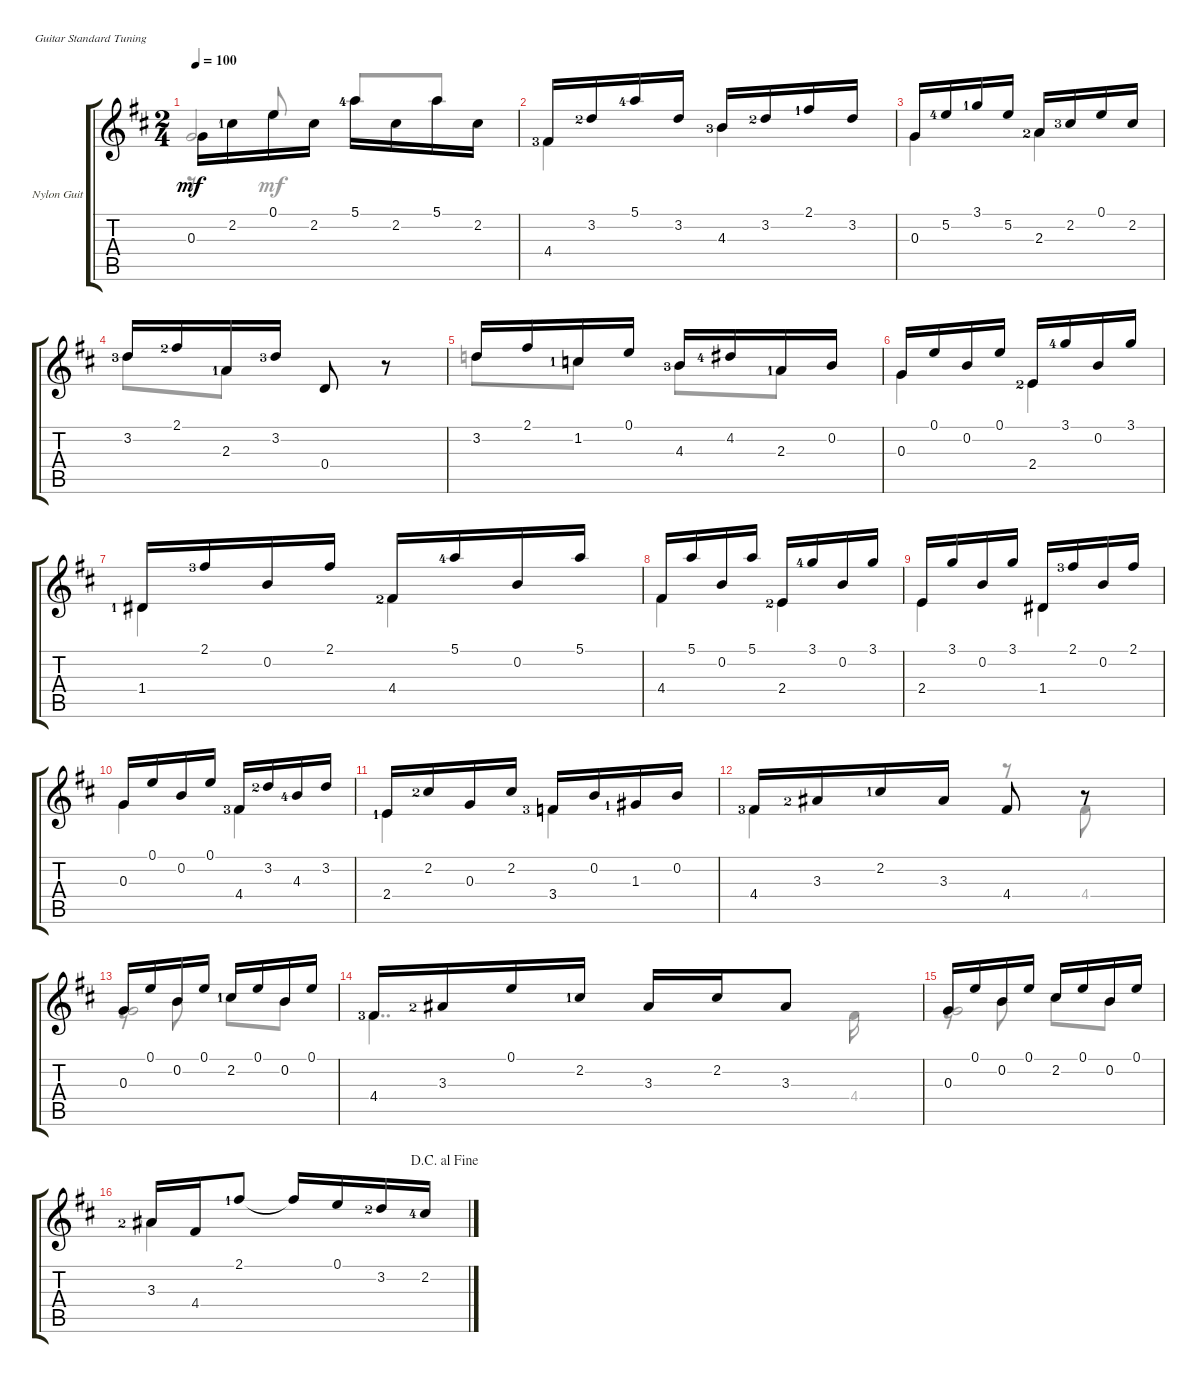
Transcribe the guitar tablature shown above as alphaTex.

\defaultSystemsLayout 4
\bracketExtendMode groupsimilarinstruments
\firstSystemTrackNameOrientation horizontal
\otherSystemsTrackNameOrientation horizontal
\track ("Nylon Guitar" "Nylon Guit") {instrument acousticguitarsteel}
\staff {score tabs}
\tuning (E4 B3 G3 D3 A2 E2)
\voice
\ts (2 4)
\tempo 100
\clef g2
\ks d
0.3.16{dy mf beam invert} 2.2{lf 2}.16 0.1.16 2.2.16 5.1{lf 5}.16{beam invert} 2.2.16 5.1.16 2.2.16 |
4.4{lf 4}.16 3.2{lf 3}.16 5.1{lf 5}.16 3.2.16 4.3{lf 4}.16 3.2{lf 3}.16 2.1{lf 2}.16 3.2.16 |
0.3.16 5.2{lf 5}.16 3.1{lf 2}.16 5.2.16 2.3{lf 3}.16 2.2{lf 4}.16 0.1.16 2.2.16 |
3.2{lf 4}.16 2.1{lf 3}.16 2.3{lf 2}.16 3.2{lf 4}.16 0.4.8 r.8 |
3.2.16 2.1.16 1.2{lf 2}.16 0.1.16 4.3{lf 4}.16 4.2{lf 5}.16 2.3{lf 2}.16 0.2.16 |
0.3.16 0.1.16 0.2.16 0.1.16 2.4{lf 3}.16 3.1{lf 5}.16 0.2.16 3.1.16 |
1.4{lf 2}.16 2.1{lf 4}.16 0.2.16 2.1.16 4.4{lf 3}.16 5.1{lf 5}.16 0.2.16 5.1.16 |
4.4.16 5.1.16 0.2.16 5.1.16 2.4{lf 3}.16 3.1{lf 5}.16 0.2.16 3.1.16 |
2.4.16 3.1.16 0.2.16 3.1.16 1.4.16 2.1{lf 4}.16 0.2.16 2.1.16 |
0.3.16 0.1.16 0.2.16 0.1.16 4.4{lf 4}.16 3.2{lf 3}.16 4.3{lf 5}.16 3.2.16 |
2.4{lf 2}.16 2.2{lf 3}.16 0.3.16 2.2.16 3.4{lf 4}.16 0.2.16 1.3{lf 2}.16 0.2.16 |
4.4{lf 4}.16 3.3{lf 3}.16 2.2{lf 2}.16 3.3.16 4.4.8 r.8 |
0.3.16 0.1.16 0.2.16 0.1.16 2.2{lf 2}.16 0.1.16 0.2.16 0.1.16 |
4.4{lf 4}.16 3.3{lf 3}.16 0.1.16 2.2{lf 2}.16 3.3.16 2.2.16 3.3.8 |
0.3.16 0.1.16 0.2.16 0.1.16 2.2.16 0.1.16 0.2.16 0.1.16 |
\jump dacapoalfine
3.3{lf 3}.16 4.4.16 2.1{lf 2}.8 2.1{t}.16 0.1.16 3.2{lf 3}.16 2.2{lf 5}.16
\voice
\clef g2
\ottava regular
\simile none
\ks d
0.3.2{dy mf beam invert} |
4.4{lf 4}.4 4.3{lf 4}.4 |
0.3.4 2.3{lf 3}.4 |
3.2{lf 4}.8 2.3{lf 2}.8 |
3.2.8 1.2{lf 2}.8 4.3{lf 4}.8 2.3{lf 2}.8 |
0.3.4 2.4{lf 3}.4 |
1.4{lf 2}.4 4.4{lf 3}.4 |
4.4.4 2.4{lf 3}.4 |
2.4.4 1.4.4 |
0.3.4 4.4{lf 4}.4 |
2.4{lf 2}.4 3.4{lf 4}.4 |
4.4{lf 4}.4 r.8 4.4.8 |
0.3.2{beam invert} |
4.4{lf 4}.4{dd} 4.4.16 |
0.3.2{beam invert} |
3.3{lf 3}.4
\voice
\clef g2
\ottava regular
\simile none
\ks d
r.8{dy mf beam invert} 0.1.8{beam invert} 5.1{lf 5}.8{beam invert} 5.1.8 |
|
|
|
|
|
|
|
|
|
|
|
r.8 0.2.8 2.2{lf 2}.8 0.2.8 |
|
r.8 0.2.8 2.2.8 0.2.8 |
